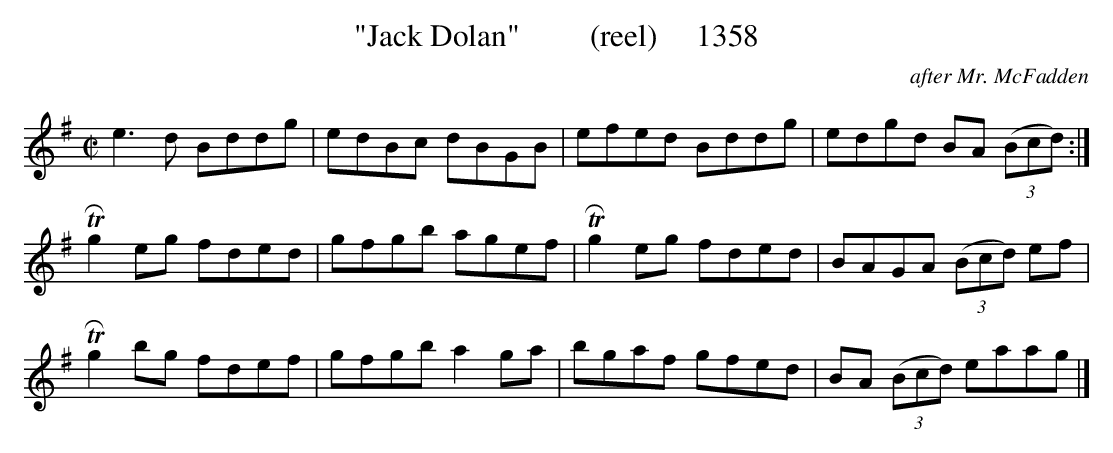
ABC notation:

X:1
T:"Jack Dolan"         (reel)     1358
C:after Mr. McFadden
BRENNAN July 2003 (HTTP://WWW.SOSYOURMOM.COM)
M:C|
L:1/8
K:G
e3d Bddg|edBc dBGB|efed Bddg|edgd BA  (3(Bcd):|
TRg2eg fded|gfgb agef| TRg2eg fded|BAGA  (3(Bcd) ef|
TRg2bg fdef|gfgb a2ga|bgaf gfed|BA  (3(Bcd) eaag|]
